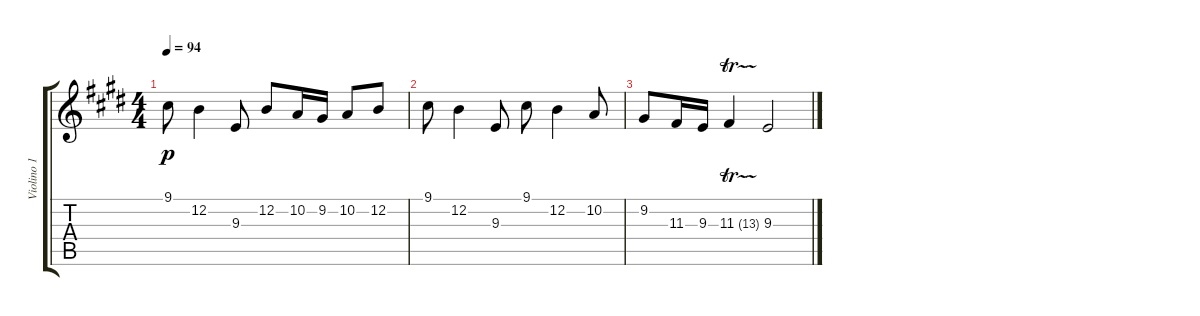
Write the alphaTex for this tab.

\track ("Violino 1" "Violino 1") {instrument violin}
\staff {score tabs}
\tuning (E4 B3 G3 D3 A2 E2) {hide}
\ts (4 4)
\tempo 94
\clef g2
\ks e
9.1.8{dy p} 12.2.4 9.3.8 12.2.8 10.2.16 9.2.16 10.2.8 12.2.8 |
\ks c#minor
9.1.8 12.2.4 9.3.8 9.1.8 12.2.4 10.2.8 |
9.2.8 11.3.16 9.3.16 11.3{tr (13 32)}.4 9.3.2
